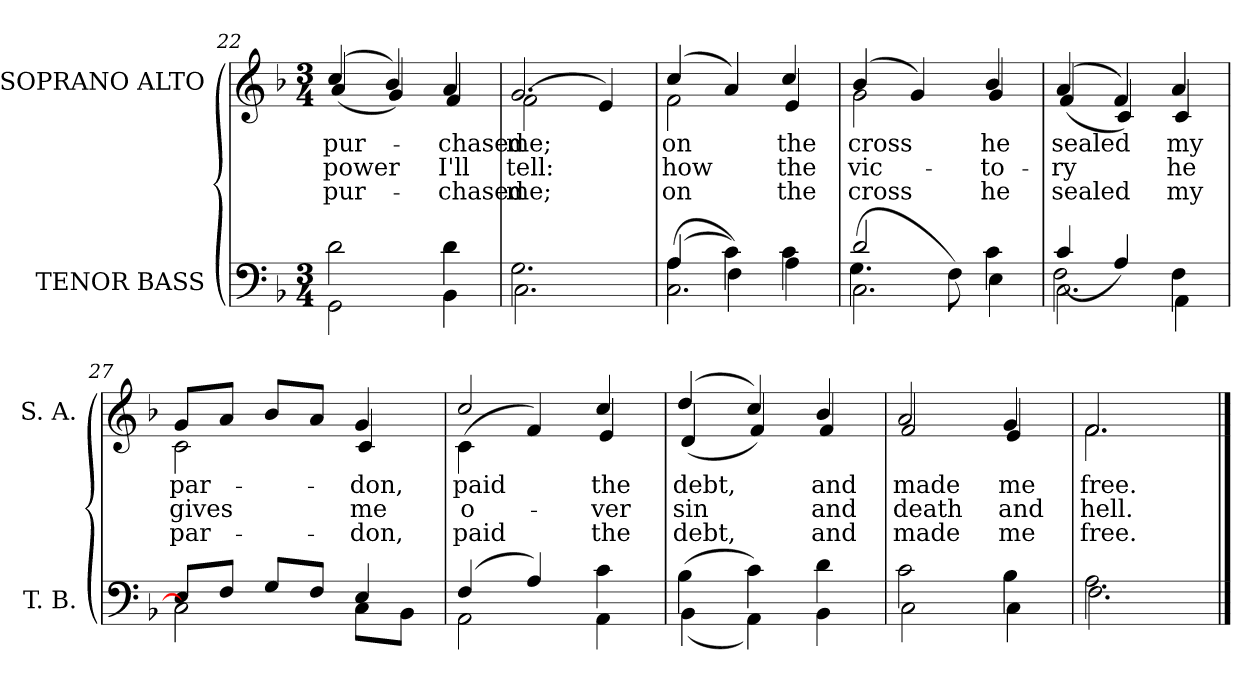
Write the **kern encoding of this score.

**kern	**kern	**text	**text	**text
*part2	*part1	*part1	*part1	*part1
*staff2	*staff1	*staff1	*staff1	*staff1
*I"TENOR BASS	*I"SOPRANO ALTO	*	*	*
*I'T. B.	*I'S. A.	*	*	*
*clefF4	*clefG2	*	*	*
*k[b-]	*k[b-]	*	*	*
*F:	*F:	*	*	*
*M3/4	*M3/4	*	*	*
=22	=22	=22	=22	=22
*^	*	*	*	*
!	!	!	!LO:LY:b:color=#000000	!LO:LY:b:color=#000000	!LO:LY:b:color=#000000
*	*	*^	*	*	*
2di\	2GGi\	(4cci/	(4ai/	pur-	power	pur-
.	.	4b-i/)	4gi/)	.	.	.
!	!	!	!	!LO:LY:b:color=#000000	!LO:LY:b:color=#000000	!LO:LY:b:color=#000000
4di\	4BB-i\	4ai/	4fi/	-chased	I'll	-chased
=23	=23	=23	=23	=23	=23	=23
!	!	!	!	!LO:LY:b:color=#000000	!LO:LY:b:color=#000000	!LO:LY:b:color=#000000
2.Gi\	2.Ci\	2.gi/	(2fi\	me;	tell:	me;
.	.	.	4ei/)	.	.	.
=24	=24	=24	=24	=24	=24	=24
*	*^	*	*	*	*	*
!	!	!	!	!	!LO:LY:b:color=#000000	!LO:LY:b:color=#000000	!LO:LY:b:color=#000000
2.Ci\	(4Ai/	(4Ai\	(4cci/	2fi\	on	how	on
.	4ci\)	4Fi\)	4ai/)	.	.	.	.
!	!	!	!	!	!LO:LY:b:color=#000000	!LO:LY:b:color=#000000	!LO:LY:b:color=#000000
.	4ci\	4Ai\	4cci/	4ei/	the	the	the
=25	=25	=25	=25	=25	=25	=25	=25
!	!	!	!	!	!LO:LY:b:color=#000000	!LO:LY:b:color=#000000	!LO:LY:b:color=#000000
2.Ci\	2di/	(4.Gi\	(4b-i/	2gi\	cross	vic-	cross
.	.	.	4gi/)	.	.	.	.
.	.	8Fi\)	.	.	.	.	.
!	!	!	!	!	!LO:LY:b:color=#000000	!LO:LY:b:color=#000000	!LO:LY:b:color=#000000
.	4ci\	4Ei\	4b-i/	4gi/	he	-to-	he
!!LO:LB:g=z	!!
=26	=26	=26	=26	=26	=26	=26	=26
!	!	!	!	!	!LO:LY:b:color=#000000	!LO:LY:b:color=#000000	!LO:LY:b:color=#000000
2.Ci\	(4ci/	2Fi\	(4ai/	(4fi/	sealed	-ry	sealed
.	4Ai/)	.	4fi/)	4ci/)	.	.	.
!	!	!	!	!	!LO:LY:b:color=#000000	!LO:LY:b:color=#000000	!LO:LY:b:color=#000000
.	4Fi\	4AAi\	4ai/	4ci/	my	he	my
*	*v	*v	*	*	*	*	*
=27	=27	=27	=27	=27	=27	=27
*	*^	*	*	*	*	*
!	!	!	!	!	!LO:LY:b:color=#000000	!LO:LY:b:color=#000000	!LO:LY:b:color=#000000
*	*v	*v	*	*	*	*	*
8Ei/L	2Ci\]	8gi/L	2ci\	par-	gives	par-
8Fi/J	.	8ai/J	.	.	.	.
8Gi/L	.	8b-i/L	.	.	.	.
8Fi/J	.	8ai/J	.	.	.	.
!	!	!	!	!LO:LY:b:color=#000000	!LO:LY:b:color=#000000	!LO:LY:b:color=#000000
4Ei/	8Ci\L	4gi/	4ci/	-don,	me	-don,
.	8BB-i\J	.	.	.	.	.
=28	=28	=28	=28	=28	=28	=28
!	!	!	!	!LO:LY:b:color=#000000	!LO:LY:b:color=#000000	!LO:LY:b:color=#000000
(4Fi/	2AAi\	2cci/	(4ci\	paid	o-	paid
4Ai/)	.	.	4fi/)	.	.	.
!	!	!	!	!LO:LY:b:color=#000000	!LO:LY:b:color=#000000	!LO:LY:b:color=#000000
4ci\	4AAi\	4cci/	4ei/	the	-ver	the
!!LO:LB:g=z	!!
=29	=29	=29	=29	=29	=29	=29
!	!	!	!	!LO:LY:b:color=#000000	!LO:LY:b:color=#000000	!LO:LY:b:color=#000000
(4B-i\	(4BB-i\	(4ddi/	(4di/	debt,	sin	debt,
4ci\)	4AAi\)	4cci/)	4fi/)	.	.	.
!	!	!	!	!LO:LY:b:color=#000000	!LO:LY:b:color=#000000	!LO:LY:b:color=#000000
4di\	4BB-i\	4b-i/	4fi/	and	and	and
=30	=30	=30	=30	=30	=30	=30
!	!	!	!	!LO:LY:b:color=#000000	!LO:LY:b:color=#000000	!LO:LY:b:color=#000000
2ci\	2Ci\	2ai/	2fi/	made	death	made
!	!	!	!	!LO:LY:b:color=#000000	!LO:LY:b:color=#000000	!LO:LY:b:color=#000000
4B-i\	4Ci\	4gi/	4ei/	me	and	me
=31	=31	=31	=31	=31	=31	=31
!	!	!	!	!LO:LY:b:color=#000000	!LO:LY:b:color=#000000	!LO:LY:b:color=#000000
2.Ai\	2.Fi\	2.fi/	2.fi\	free.	hell.	free.
*v	*v	*	*	*	*	*
*	*v	*v	*	*	*
==	==	==	==	==
*-	*-	*-	*-	*-
